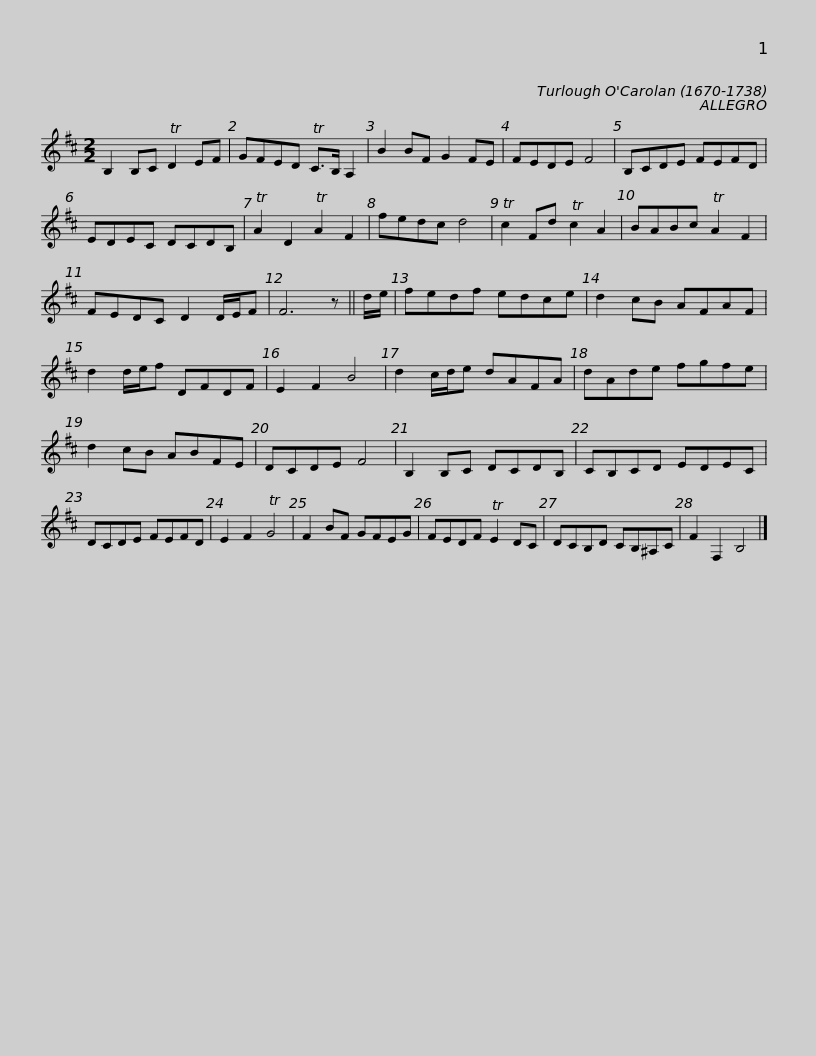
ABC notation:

X:1
L:1/8
M:2/2
I:linebreak $
K:D
V:1 treble
V:1
 B,2 B,C TD2 EF | GFED TC>B, A,2 | B2 BF G2 FE | FEDE F4 | B,CDE FEFD | %5
 EDEC DCDB, |$ TA2 D2 TA2 F2 | fedc d4 | Tc2 Fd Tc2 A2 | BABc TA2 F2 | %10
 FEDC D2 D/E/F | F6 z || d/e/ | fedf edce |$ d2 cB AFAF | %15
 d2 d/e/f DFDF | E2 F2 B4 | d2 c/d/e dAFA | dAde fgfe | d2 cB ABFE |$ %20
 DCDE F4 | B,2 B,C DCDB, | CB,CD EDEC | DCDE FEFD | E2 F2 TG4 | %25
 F2 BF GFEG |$ FEDF TE2 DC | DCB,D CB,^A,C | F2 F,2 B,4 |] %29
